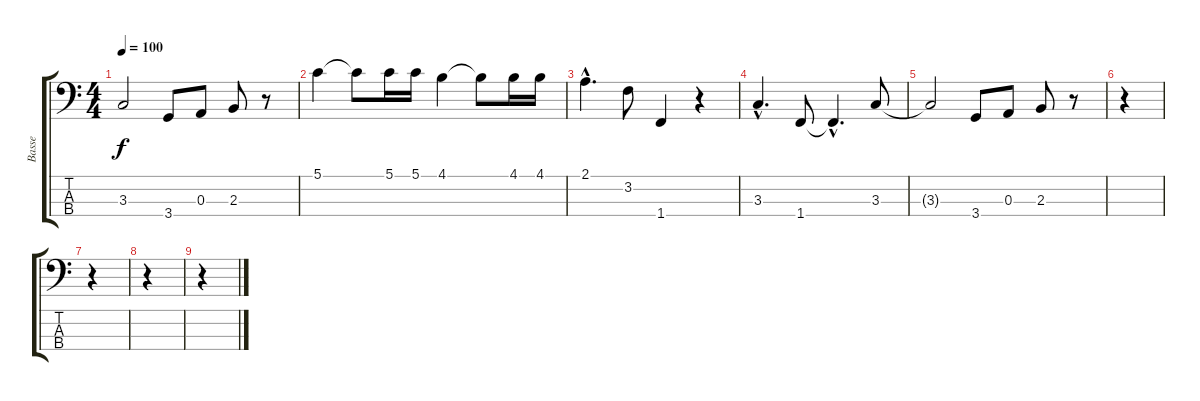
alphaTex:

\track ("Basse" "Basse") {instrument electricbassfinger}
\staff {score tabs}
\tuning (G2 D2 A1 E1) {hide}
\ts (4 4)
\tempo 100
\clef f4
\ks c
3.3{t}.2{dy f} 3.4.8 0.3.8 2.3.8 r.8 |
5.1.4 5.1{t}.8 5.1.16 5.1.16 4.1.4 4.1{t}.8 4.1.16 4.1.16 |
2.1{hac}.4{d} 3.2.8 1.4.4 r.4 |
3.3{hac}.4{d} 1.4.8 1.4{hac t}.4{d} 3.3.8 |
3.3{t}.2 3.4.8 0.3.8 2.3.8 r.8 |
r.4 |
r.4 |
r.4 |
r.4
